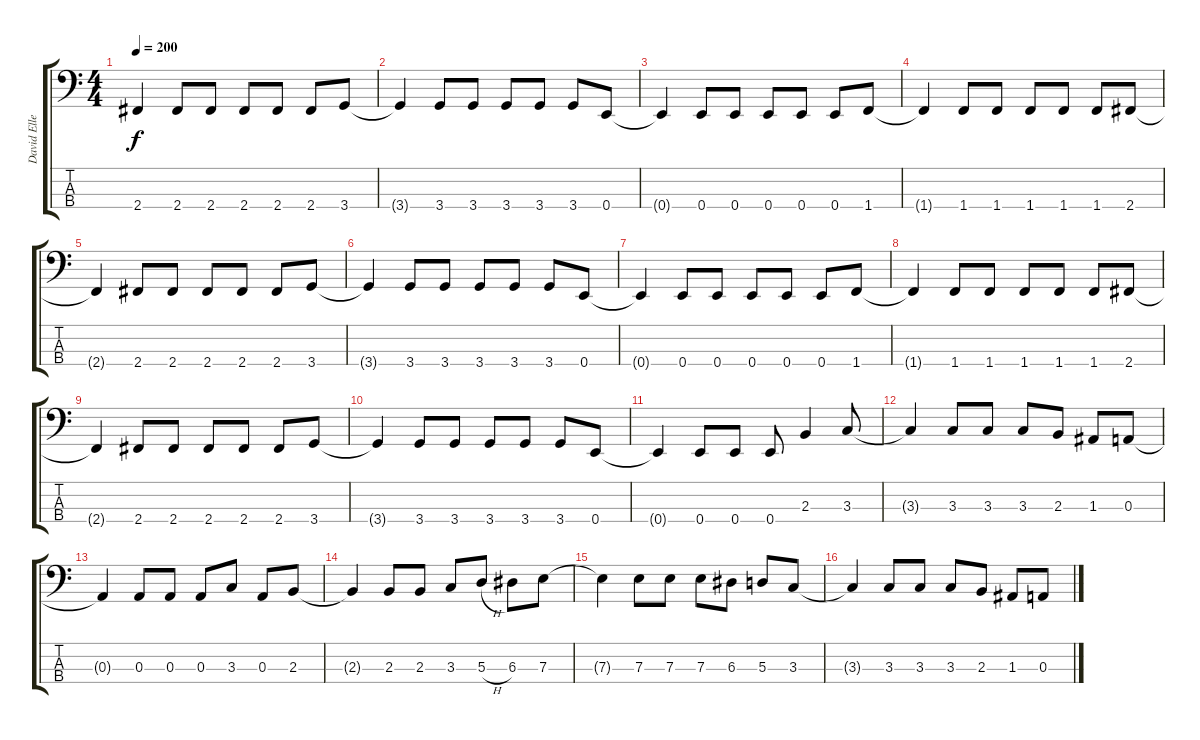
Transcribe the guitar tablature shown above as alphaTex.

\track ("David Ellefson" "David Elle") {instrument electricbasspick}
\staff {score tabs}
\tuning (G2 D2 A1 E1) {hide}
\ts (4 4)
\tempo 200
\clef f4
\ks c
2.4{t}.4{dy f} 2.4.8 2.4.8 2.4.8 2.4.8 2.4.8 3.4.8 |
3.4{t}.4 3.4.8 3.4.8 3.4.8 3.4.8 3.4.8 0.4.8 |
0.4{t}.4 0.4.8 0.4.8 0.4.8 0.4.8 0.4.8 1.4.8 |
1.4{t}.4 1.4.8 1.4.8 1.4.8 1.4.8 1.4.8 2.4.8 |
2.4{t}.4 2.4.8 2.4.8 2.4.8 2.4.8 2.4.8 3.4.8 |
3.4{t}.4 3.4.8 3.4.8 3.4.8 3.4.8 3.4.8 0.4.8 |
0.4{t}.4 0.4.8 0.4.8 0.4.8 0.4.8 0.4.8 1.4.8 |
1.4{t}.4 1.4.8 1.4.8 1.4.8 1.4.8 1.4.8 2.4.8 |
2.4{t}.4 2.4.8 2.4.8 2.4.8 2.4.8 2.4.8 3.4.8 |
3.4{t}.4 3.4.8 3.4.8 3.4.8 3.4.8 3.4.8 0.4.8 |
0.4{t}.4 0.4.8 0.4.8 0.4.8 2.3.4 3.3.8 |
3.3{t}.4 3.3.8 3.3.8 3.3.8 2.3.8 1.3.8 0.3.8 |
0.3{t}.4 0.3.8 0.3.8 0.3.8 3.3.8 0.3.8 2.3.8 |
2.3{t}.4 2.3.8 2.3.8 3.3.8 5.3{h}.8 6.3.8 7.3.8 |
7.3{t}.4 7.3.8 7.3.8 7.3.8 6.3.8 5.3.8 3.3.8 |
3.3{t}.4 3.3.8 3.3.8 3.3.8 2.3.8 1.3.8 0.3.8
